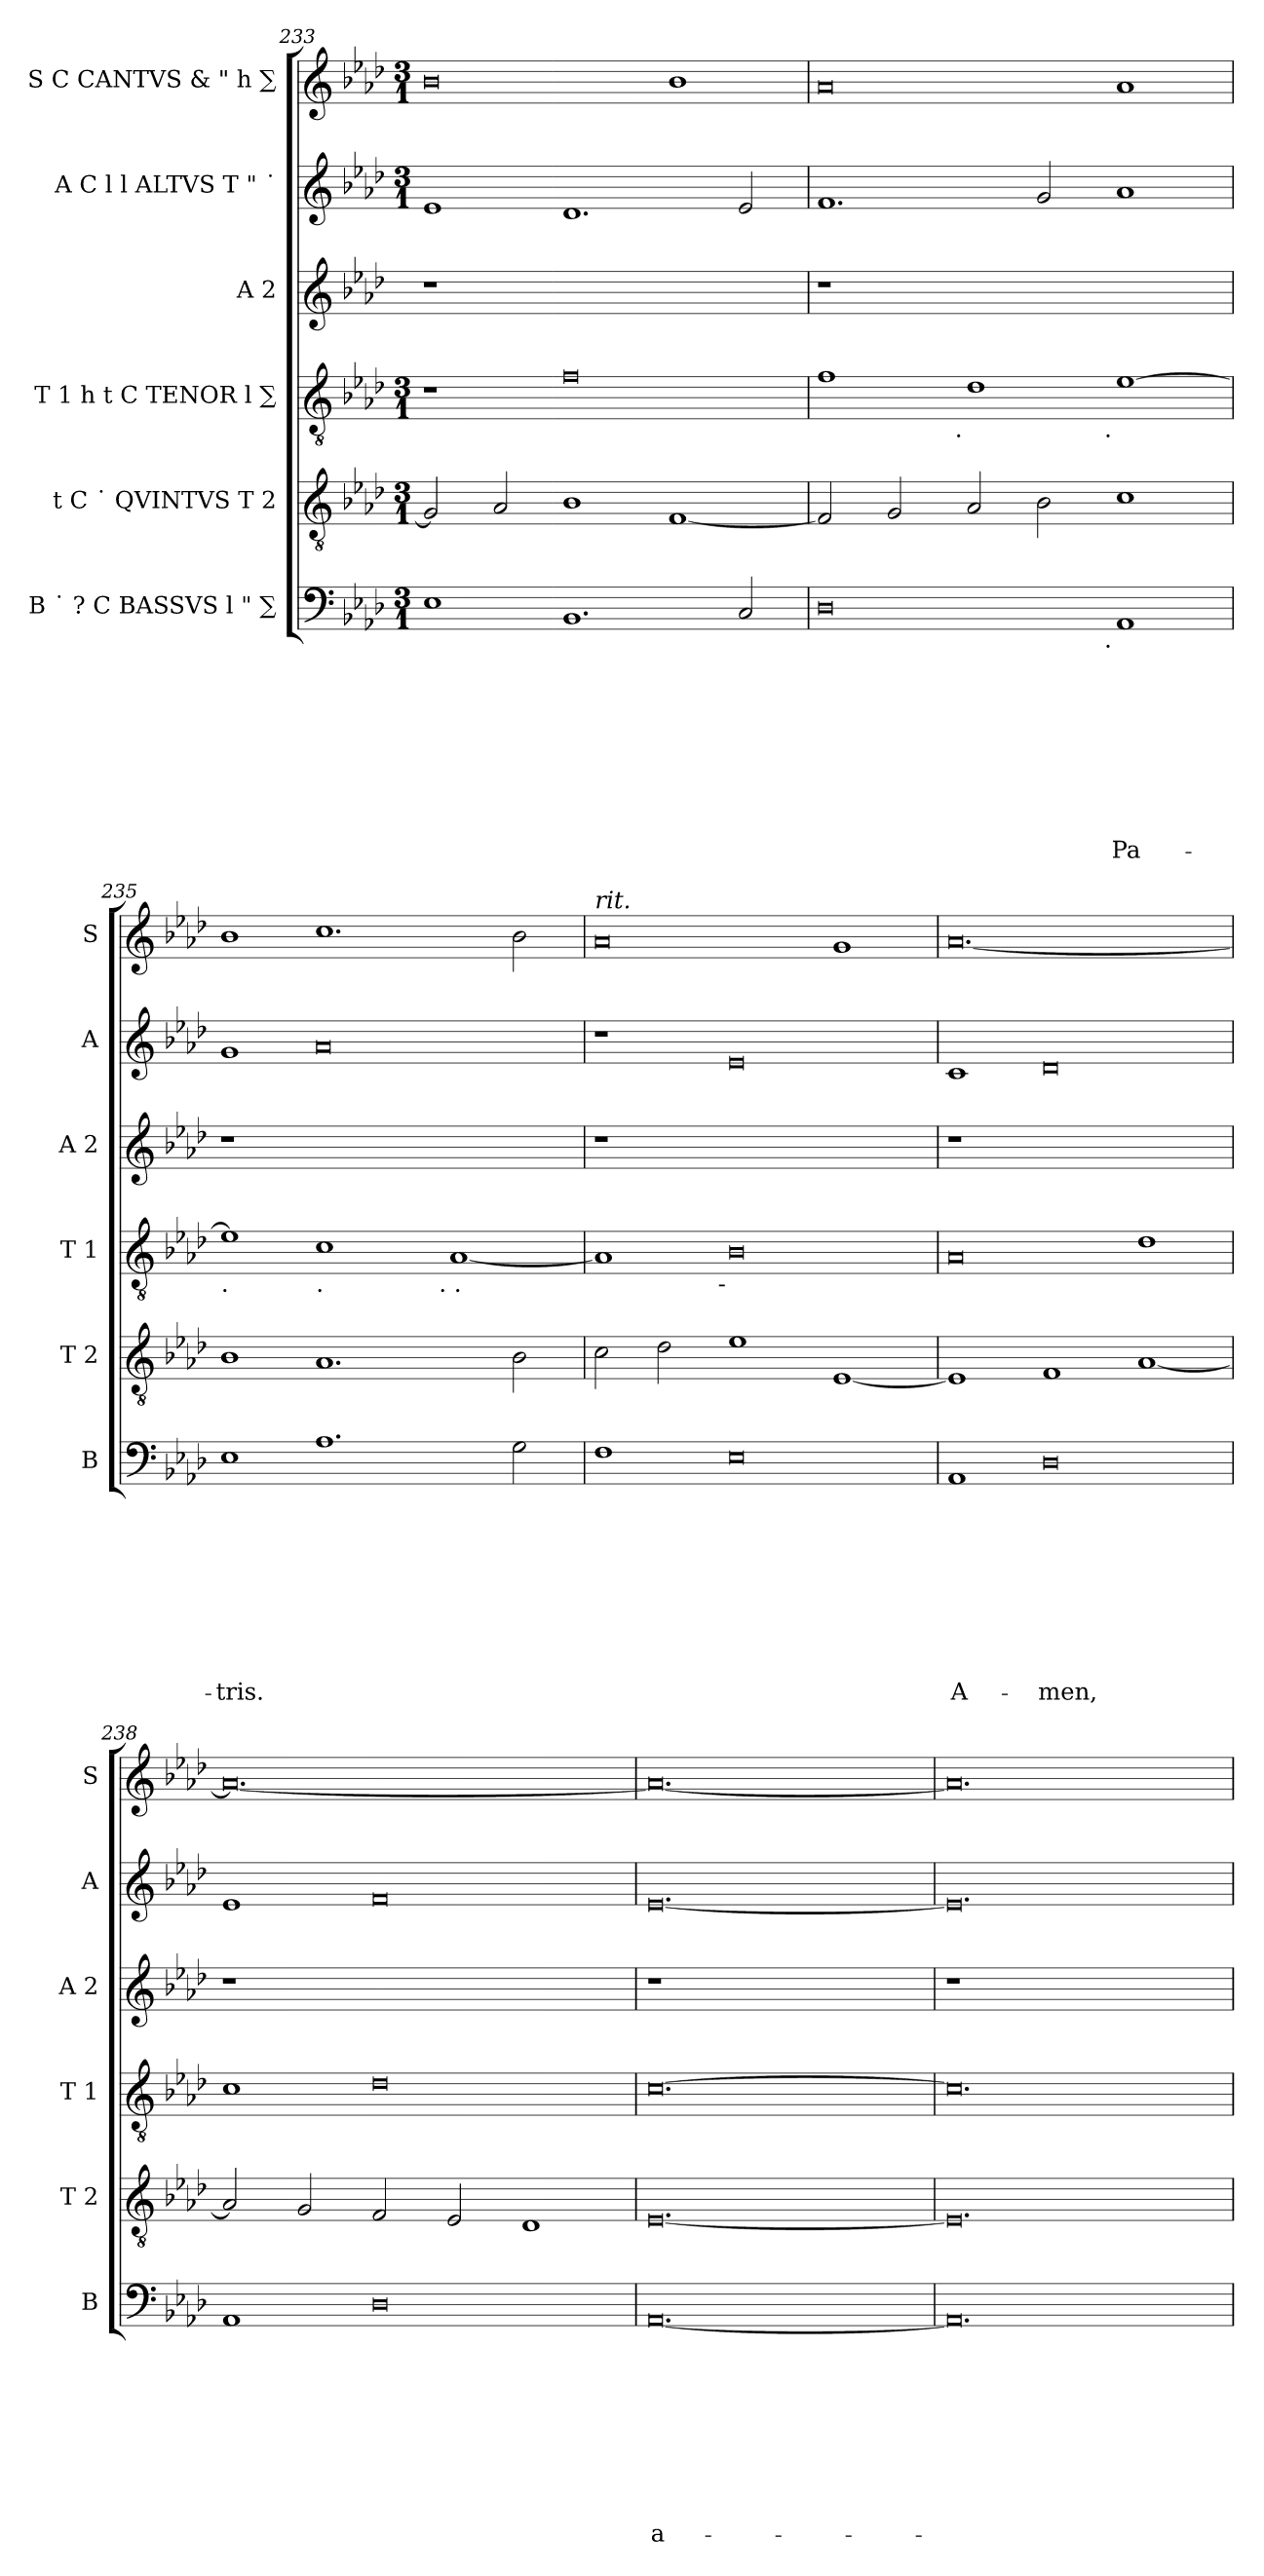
**kern	**text	**text	**text	**text	**text	**text	**text	**text	**text	**kern	**kern	**kern	**kern	**kern
*part6	*part6	*part6	*part6	*part6	*part6	*part6	*part6	*part6	*part6	*part5	*part4	*part3	*part2	*part1
*staff6	*staff6	*staff6	*staff6	*staff6	*staff6	*staff6	*staff6	*staff6	*staff6	*staff5	*staff4	*staff3	*staff2	*staff1
*I"B ˙ ? C BASSVS l " ∑	*	*	*	*	*	*	*	*	*	*I"t C ˙ QVINTVS T 2	*I"T 1 h t C TENOR l ∑	*I"A 2	*I"A C l l ALTVS T " ˙	*I"S C CANTVS & " h ∑
*I'B	*	*	*	*	*	*	*	*	*	*I'T 2	*I'T 1	*I'A 2	*I'A	*I'S
*clefF4	*	*	*	*	*	*	*	*	*	*clefGv2	*clefGv2	*clefG2	*clefG2	*clefG2
*k[b-e-a-d-]	*	*	*	*	*	*	*	*	*	*k[b-e-a-d-]	*k[b-e-a-d-]	*k[b-e-a-d-]	*k[b-e-a-d-]	*k[b-e-a-d-]
*A-:	*	*	*	*	*	*	*	*	*	*A-:	*A-:	*A-:	*A-:	*A-:
*M3/1	*	*	*	*	*	*	*	*	*	*M3/1	*M3/1	*	*M3/1	*M3/1
=233	=233	=233	=233	=233	=233	=233	=233	=233	=233	=233	=233	=233	=233	=233
1E-	.	.	.	.	.	.	.	.	.	2G/]	1r	1r	1e-	0b-
.	.	.	.	.	.	.	.	.	.	2A-/	.	.	.	.
1.BB-	.	.	.	.	.	.	.	.	.	1B-	0f	0ryy	1.d-	.
.	.	.	.	.	.	.	.	.	.	[<1F	.	.	.	1b-
2C/	.	.	.	.	.	.	.	.	.	.	.	.	2e-/	.
=234	=234	=234	=234	=234	=234	=234	=234	=234	=234	=234	=234	=234	=234	=234
!	!	!	!	!	!	!	!	!	!	!	!LO:TX:b:t=.	!	!	!
!LO:TX:b:t=-	!	!	!	!	!	!	!	!	!	!	!	!	!	!
*^	*	*	*	*	*	*	*	*	*	*	*^	*	*	*
0D-	1ryy	.	.	.	.	.	.	.	.	.	2F/]	1f	2ryy	1r	1.f	0a-
.	.	.	.	.	.	.	.	.	.	.	2G/	.	4...ryy	.	.	.
!	!	!	!	!	!	!	!	!	!	!	!	!	!LO:TX:b:t=.	!	!	!
.	.	.	.	.	.	.	.	.	.	.	.	.	1ryy	.	.	.
.	2ryy	.	.	.	.	.	.	.	.	.	2A-/	1d-	.	0ryy	.	.
.	4...ryy	.	.	.	.	.	.	.	.	.	2B-\	.	.	.	2g/	.
!	!	!	!	!	!	!	!	!	!	!	!	!	!LO:TX:b:t=.	!	!	!
!	!LO:TX:b:t=.	!	!	!	!	!	!	!	!	!	!	!	!	!	!	!
.	1ryy	.	.	.	.	.	.	.	.	.	.	.	1ryy	.	.	.
!	!	!	!	!	!	!	!	!	!	!LO:LY:b	!	!	!	!	!	!
1AA-	.	.	.	.	.	.	.	.	.	Pa-	1c	[<1e-	.	.	1a-	1a-
.	32ryy	.	.	.	.	.	.	.	.	.	.	.	32ryy	.	.	.
!!LO:LB:g=z
=235	=235	=235	=235	=235	=235	=235	=235	=235	=235	=235	=235	=235	=235	=235	=235	=235
!	!	!	!	!	!	!	!	!	!	!	!	!LO:TX:b:t=.	!	!	!	!
!	!	!	!	!	!	!	!	!	!	!LO:LY:b:rj	!	!	!	!	!	!
*v	*v	*	*	*	*	*	*	*	*	*	*	*	*	*	*	*
1E-	.	.	.	.	.	.	.	.	-tris.	1B-	1e-]	1ryy	1r	1g	1b-
!	!	!	!	!	!	!	!	!	!	!	!LO:TX:b:t=.	!	!	!	!
1.A-	.	.	.	.	.	.	.	.	.	1.A-	1c	2ryy	0ryy	0a-	1.cc
.	.	.	.	.	.	.	.	.	.	.	.	4...ryy	.	.	.
!	!	!	!	!	!	!	!	!	!	!	!	!LO:TX:b:t=. .	!	!	!
.	.	.	.	.	.	.	.	.	.	.	.	1ryy	.	.	.
.	.	.	.	.	.	.	.	.	.	.	[<1A-	.	.	.	.
2G\	.	.	.	.	.	.	.	.	.	2B-\	.	.	.	.	2b-\
.	.	.	.	.	.	.	.	.	.	.	.	32ryy	.	.	.
=236	=236	=236	=236	=236	=236	=236	=236	=236	=236	=236	=236	=236	=236	=236	=236
!	!	!	!	!	!	!	!	!	!	!	!	!	!	!	!LO:TX:a:i:t=rit.
1F	.	.	.	.	.	.	.	.	.	2c\	1A-]	2ryy	1r	1r	0a-
.	.	.	.	.	.	.	.	.	.	2d-\	.	4...ryy	.	.	.
!	!	!	!	!	!	!	!	!	!	!	!	!LO:TX:b:t=-	!	!	!
.	.	.	.	.	.	.	.	.	.	.	.	1ryy	.	.	.
0E-	.	.	.	.	.	.	.	.	.	1e-	0B-	.	0ryy	0e-	.
.	.	.	.	.	.	.	.	.	.	.	.	1ryy	.	.	.
.	.	.	.	.	.	.	.	.	.	[<1E-	.	.	.	.	1g
.	.	.	.	.	.	.	.	.	.	.	.	32ryy	.	.	.
=237	=237	=237	=237	=237	=237	=237	=237	=237	=237	=237	=237	=237	=237	=237	=237
!	!	!	!	!	!	!	!	!	!LO:LY:b	!	!	!	!	!	!
*	*	*	*	*	*	*	*	*	*	*	*v	*v	*	*	*
1AA-	.	.	.	.	.	.	.	.	A-	1E-]	0A-	1r	1c	[<0.a-
!	!	!	!	!	!	!	!	!	!LO:LY:b:rj	!	!	!	!	!
0D-	.	.	.	.	.	.	.	.	-men,	1F	.	0ryy	0d-	.
.	.	.	.	.	.	.	.	.	.	[<1A-	1d-	.	.	.
=238	=238	=238	=238	=238	=238	=238	=238	=238	=238	=238	=238	=238	=238	=238
1AA-	.	.	.	.	.	.	.	.	.	2A-/]	1c	1r	1e-	0.a-_
.	.	.	.	.	.	.	.	.	.	2G/	.	.	.	.
0D-	.	.	.	.	.	.	.	.	.	2F/	0d-	0ryy	0f	.
.	.	.	.	.	.	.	.	.	.	2E-/	.	.	.	.
.	.	.	.	.	.	.	.	.	.	1D-	.	.	.	.
=239	=239	=239	=239	=239	=239	=239	=239	=239	=239	=239	=239	=239	=239	=239
!	!	!	!	!	!	!	!	!	!LO:LY:b	!	!	!	!	!
[<0.AA-	.	.	.	.	.	.	.	.	a-	[<0.E-	[>0.c	1r	[<0.e-	0.a-_
.	.	.	.	.	.	.	.	.	.	.	.	0ryy	.	.
=240	=240	=240	=240	=240	=240	=240	=240	=240	=240	=240	=240	=240	=240	=240
0.AA-]	.	.	.	.	.	.	.	.	.	0.E-]	0.c]	1r	0.e-]	0.a-]
.	.	.	.	.	.	.	.	.	.	.	.	0ryy	.	.
=!	=!	=!	=!	=!	=!	=!	=!	=!	=!	=!	=!	=!	=!	=!
*-	*-	*-	*-	*-	*-	*-	*-	*-	*-	*-	*-	*-	*-	*-
